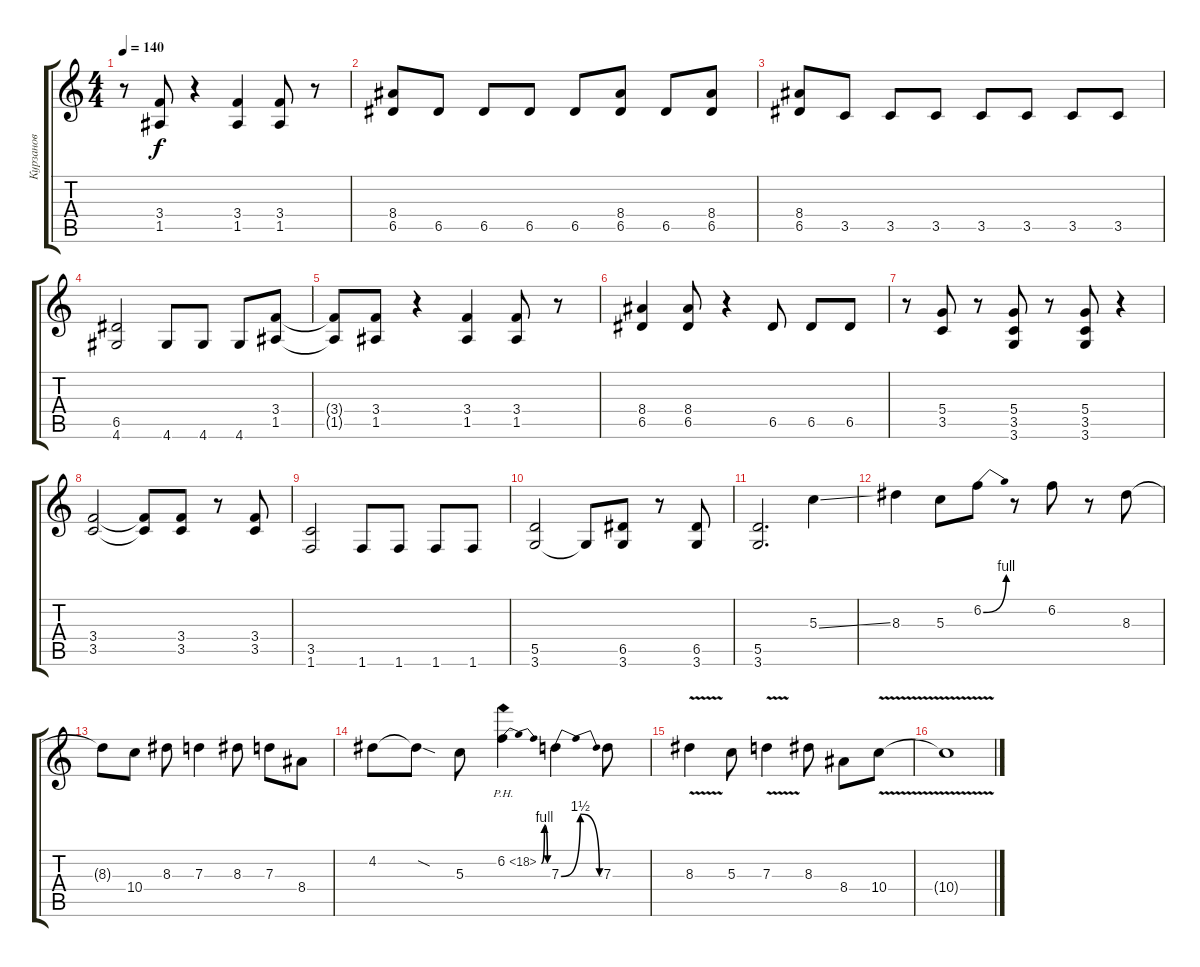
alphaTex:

\track ("Курзанов" "Курзанов") {instrument distortionguitar}
\staff {score tabs}
\tuning (E4 B3 G3 D3 A2 E2) {hide}
\ts (4 4)
\tempo 140
\clef g2
\ks c
r.8{dy f} (3.4 1.5).8 r.4 (3.4 1.5).4 (3.4 1.5).8 r.8 |
(8.4 6.5).8 6.5.8 6.5.8 6.5.8 6.5.8 (8.4 6.5).8 6.5.8 (8.4 6.5).8 |
(8.4 6.5).8{volume 10} 3.5.8 3.5.8 3.5.8 3.5.8 3.5.8 3.5.8 3.5.8 |
(6.5 4.6).2 4.6.8 4.6.8 4.6.8 (3.4 1.5).8 |
(3.4{t} 1.5{t}).8 (3.4 1.5).8 r.4 (3.4 1.5).4 (3.4 1.5).8 r.8 |
(8.4 6.5).4 (8.4 6.5).8 r.4 6.5.8 6.5.8 6.5.8 |
r.8 (5.4 3.5).8 r.8 (5.4 3.5 3.6).8 r.8 (5.4 3.5 3.6).8 r.4 |
(3.4 3.5).2 (3.4{t} 3.5{t}).8 (3.4 3.5).8 r.8 (3.4 3.5).8 |
(3.5 1.6).2 1.6.8 1.6.8 1.6.8 1.6.8 |
(5.5 3.6).2 3.6{t}.8 (6.5 3.6).8 r.8 (6.5 3.6).8 |
(5.5 3.6).2{d} 5.3{ss}.4 |
8.3.4 5.3.8 6.2{be (bend 0 0 60 4)}.8 r.8 6.2.8 r.8 8.3.8 |
8.3{t}.8 10.4.8 8.3.8 7.3.4 8.3.8 7.3.8 8.4.8 |
4.2.8 4.2{sod t}.8 5.3.8 6.2{be (bendrelease 0 0 30 4 45 4 60 0) ph 12}.4 7.3{be (bendrelease 0 0 15 6 45 6 60 0)}.4 7.3.8 |
8.3{v}.4 5.3.8 7.3{v}.4 8.3.8 8.4.8 10.4{v}.8 |
10.4{t}.1
